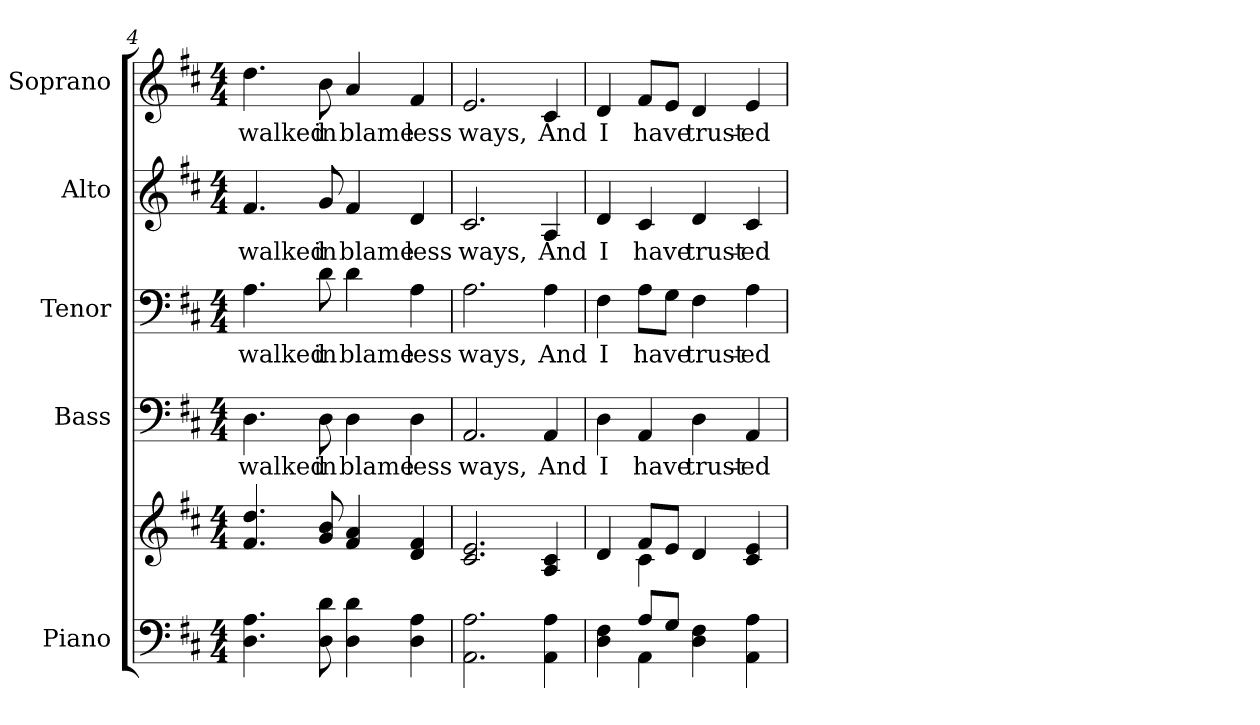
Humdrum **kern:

**kern	**kern	**kern	**text	**kern	**text	**kern	**text	**kern	**text
*part5	*part5	*part4	*part4	*part3	*part3	*part2	*part2	*part1	*part1
*staff6	*staff5	*staff4	*staff4	*staff3	*staff3	*staff2	*staff2	*staff1	*staff1
*I"Piano	*	*I"Bass	*	*I"Tenor	*	*I"Alto	*	*I"Soprano	*
*I'Pno.	*	*I'B.	*	*I'T.	*	*I'A.	*	*I'S.	*
*clefF4	*clefG2	*clefF4	*	*clefF4	*	*clefG2	*	*clefG2	*
*k[f#c#]	*k[f#c#]	*k[f#c#]	*	*k[f#c#]	*	*k[f#c#]	*	*k[f#c#]	*
*D:	*D:	*D:	*	*D:	*	*D:	*	*D:	*
*M4/4	*M4/4	*M4/4	*	*M4/4	*	*M4/4	*	*M4/4	*
=4	=4	=4	=4	=4	=4	=4	=4	=4	=4
!	!	!	!LO:LY:b:color=#000000	!	!	!	!	!	!
!	!	!	!	!	!LO:LY:b:color=#000000	!	!	!	!
!	!	!	!	!	!	!	!LO:LY:b:color=#000000	!	!
!	!	!	!	!	!	!	!	!	!LO:LY:b:color=#000000
4.Di\ 4.Ai	4.f#i/ 4.ddi	4.Di\	walked	4.Ai\	walked	4.f#i/	walked	4.ddi\	walked
!	!	!	!LO:LY:b:color=#000000	!	!	!	!	!	!
!	!	!	!	!	!LO:LY:b:color=#000000	!	!	!	!
!	!	!	!	!	!	!	!LO:LY:b:color=#000000	!	!
!	!	!	!	!	!	!	!	!	!LO:LY:b:color=#000000
8Di\ 8di	8gi/ 8bi	8Di\	in	8di\	in	8gi/	in	8bi\	in
!	!	!	!LO:LY:b:color=#000000	!	!	!	!	!	!
!	!	!	!	!	!LO:LY:b:color=#000000	!	!	!	!
!	!	!	!	!	!	!	!LO:LY:b:color=#000000	!	!
!	!	!	!	!	!	!	!	!	!LO:LY:b:color=#000000
4Di\ 4di	4f#i/ 4ai	4Di\	blame	4di\	blame	4f#i/	blame	4ai/	blame
!	!	!	!LO:LY:b:color=#000000	!	!	!	!	!	!
!	!	!	!	!	!LO:LY:b:color=#000000	!	!	!	!
!	!	!	!	!	!	!	!LO:LY:b:color=#000000	!	!
!	!	!	!	!	!	!	!	!	!LO:LY:b:color=#000000
4Di\ 4Ai	4di/ 4f#i	4Di\	less	4Ai\	less	4di/	less	4f#i/	less
=5	=5	=5	=5	=5	=5	=5	=5	=5	=5
!	!	!	!LO:LY:b:color=#000000	!	!	!	!	!	!
!	!	!	!	!	!LO:LY:b:color=#000000	!	!	!	!
!	!	!	!	!	!	!	!LO:LY:b:color=#000000	!	!
!	!	!	!	!	!	!	!	!	!LO:LY:b:color=#000000
2.AAi\ 2.Ai	2.c#i/ 2.ei	2.AAi/	ways,	2.Ai\	ways,	2.c#i/	ways,	2.ei/	ways,
!	!	!	!LO:LY:b:color=#000000	!	!	!	!	!	!
!	!	!	!	!	!LO:LY:b:color=#000000	!	!	!	!
!	!	!	!	!	!	!	!LO:LY:b:color=#000000	!	!
!	!	!	!	!	!	!	!	!	!LO:LY:b:color=#000000
4AAi\ 4Ai	4Ai/ 4c#i	4AAi/	And	4Ai\	And	4Ai/	And	4c#i/	And
!!LO:PB:g=z
=6	=6	=6	=6	=6	=6	=6	=6	=6	=6
*^	*^	*	*	*	*	*	*	*	*
!	!	!	!	!	!LO:LY:b:color=#000000	!	!	!	!	!	!
!	!	!	!	!	!	!	!LO:LY:b:color=#000000	!	!	!	!
!	!	!	!	!	!	!	!	!	!LO:LY:b:color=#000000	!	!
!	!	!	!	!	!	!	!	!	!	!	!LO:LY:b:color=#000000
4Di\ 4F#i	4ryy	4di/	4ryy	4Di\	I	4F#i\	I	4di/	I	4di/	I
!	!	!	!	!	!LO:LY:b:color=#000000	!	!	!	!	!	!
!	!	!	!	!	!	!	!LO:LY:b:color=#000000	!	!	!	!
!	!	!	!	!	!	!	!	!	!LO:LY:b:color=#000000	!	!
!	!	!	!	!	!	!	!	!	!	!	!LO:LY:b:color=#000000
8Ai/L	4AAi\	8f#i/L	4c#i\	4AAi/	have	8Ai\L	have	4c#i/	have	8f#i/L	have
8Gi/J	.	8ei/J	.	.	.	8Gi\J	.	.	.	8ei/J	.
!	!	!	!	!	!LO:LY:b:color=#000000	!	!	!	!	!	!
!	!	!	!	!	!	!	!LO:LY:b:color=#000000	!	!	!	!
!	!	!	!	!	!	!	!	!	!LO:LY:b:color=#000000	!	!
!	!	!	!	!	!	!	!	!	!	!	!LO:LY:b:color=#000000
4Di\ 4F#i	2ryy	4di/	2ryy	4Di\	trust-	4F#i\	trust-	4di/	trust-	4di/	trust-
!	!	!	!	!	!LO:LY:b:color=#000000	!	!	!	!	!	!
!	!	!	!	!	!	!	!LO:LY:b:color=#000000	!	!	!	!
!	!	!	!	!	!	!	!	!	!LO:LY:b:color=#000000	!	!
!	!	!	!	!	!	!	!	!	!	!	!LO:LY:b:color=#000000
4AAi\ 4Ai	.	4c#i/ 4ei	.	4AAi/	-ed	4Ai\	-ed	4c#i/	-ed	4ei/	-ed
*v	*v	*	*	*	*	*	*	*	*	*	*
*	*v	*v	*	*	*	*	*	*	*	*
=	=	=	=	=	=	=	=	=	=
*-	*-	*-	*-	*-	*-	*-	*-	*-	*-
